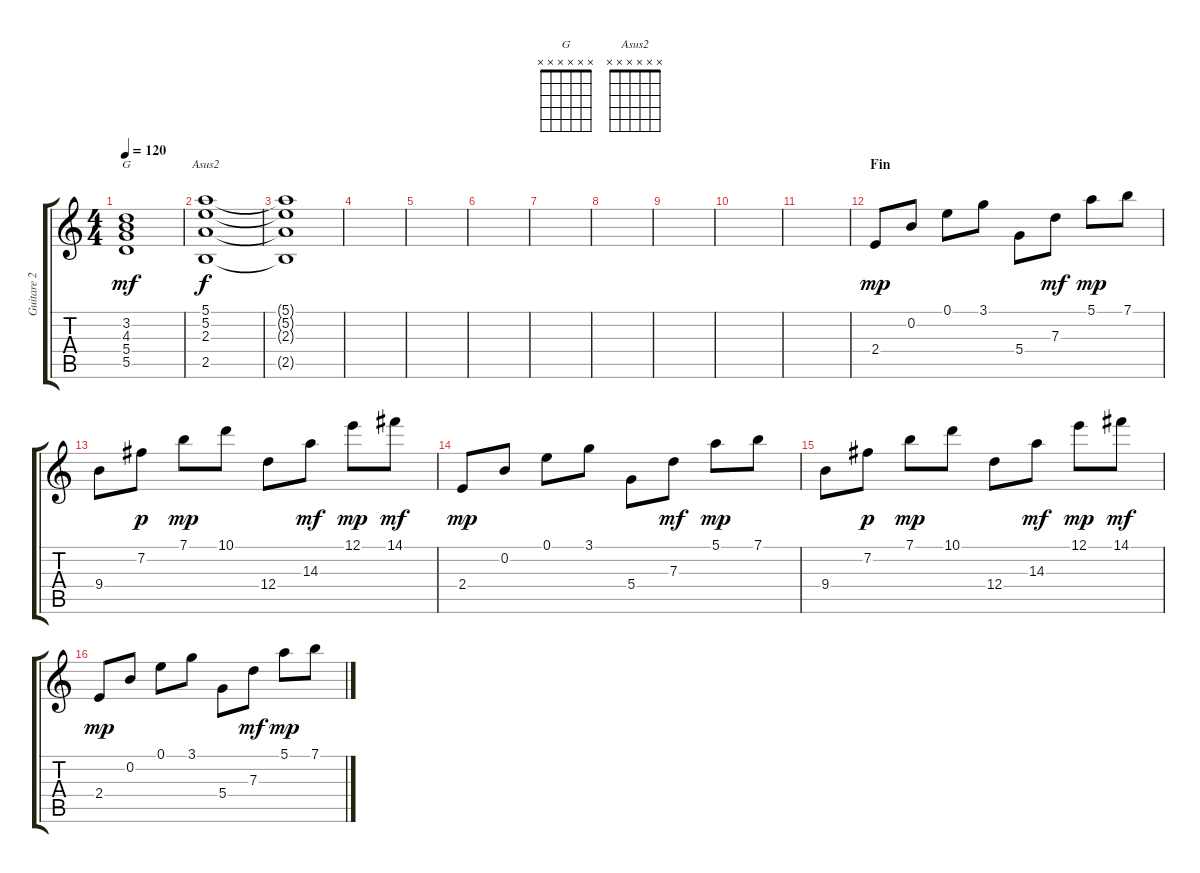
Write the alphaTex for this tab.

\track ("Guitare 2" "Guitare 2") {instrument electricguitarjazz}
\staff {score tabs}
\tuning (E4 B3 G3 D3 A2 E2) {hide}
\chord ("G" x x x x x x) {firstfret 0}
\chord ("Asus2" x x x x x x) {firstfret 0}
\ts (4 4)
\tempo 120
\clef g2
\ks c
(3.2 4.3 5.4 5.5).1{ch "G" dy mf} |
(5.1 5.2 2.3 2.5).1{ch "Asus2" dy f} |
(5.1{t} 5.2{t} 2.3{t} 2.5{t}).1 |
|
|
|
|
|
|
|
|
\section ("" "Fin")
2.4.8{dy mp balance 16} 0.2.8 0.1.8 3.1.8 5.4.8 7.3.8{dy mf} 5.1.8{dy mp} 7.1.8 |
9.4.8 7.2.8{dy p} 7.1.8{dy mp} 10.1.8 12.4.8 14.3.8{dy mf} 12.1.8{dy mp} 14.1.8{dy mf} |
2.4.8{dy mp} 0.2.8 0.1.8 3.1.8 5.4.8 7.3.8{dy mf} 5.1.8{dy mp} 7.1.8 |
9.4.8 7.2.8{dy p} 7.1.8{dy mp} 10.1.8 12.4.8 14.3.8{dy mf} 12.1.8{dy mp} 14.1.8{dy mf} |
2.4.8{dy mp} 0.2.8 0.1.8 3.1.8 5.4.8 7.3.8{dy mf} 5.1.8{dy mp} 7.1.8
